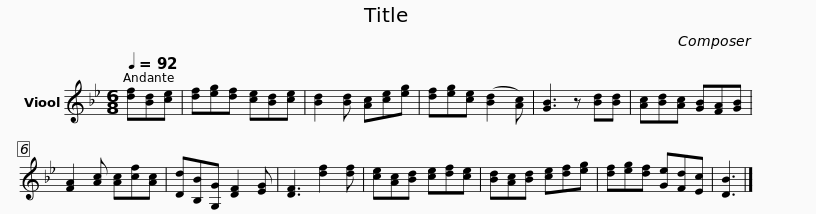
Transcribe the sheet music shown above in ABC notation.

X:1
L:1/8
Q:1/4=92
M:6/8
I:linebreak $
K:Bb
V:1 treble
V:1
 [df][Bd][ce] | [df][eg][df] [ce][Bd][ce] | [Bd]2 [Bd] [Ac][ce][eg] | [df][eg][ce] ([Bd]2 [Ac]) | [GB]3 z [Bd][Bd] |$ %5
 [Ac][Bd][Ac] [GB][FA][GB] | [FA]2 [Ac] [Ac][cf][Ac] | [Dd][B,B][G,G] [DF]2 [EG] | [DF]3 [df]2 [df] |$ [ce][Ac][Bd] [ce][df][ce] | %10
 [Bd][Ac][Bd] [ce][df][eg] | [df][eg][df] [Ge][Fd][Ec] | [DB]3 |] %13
